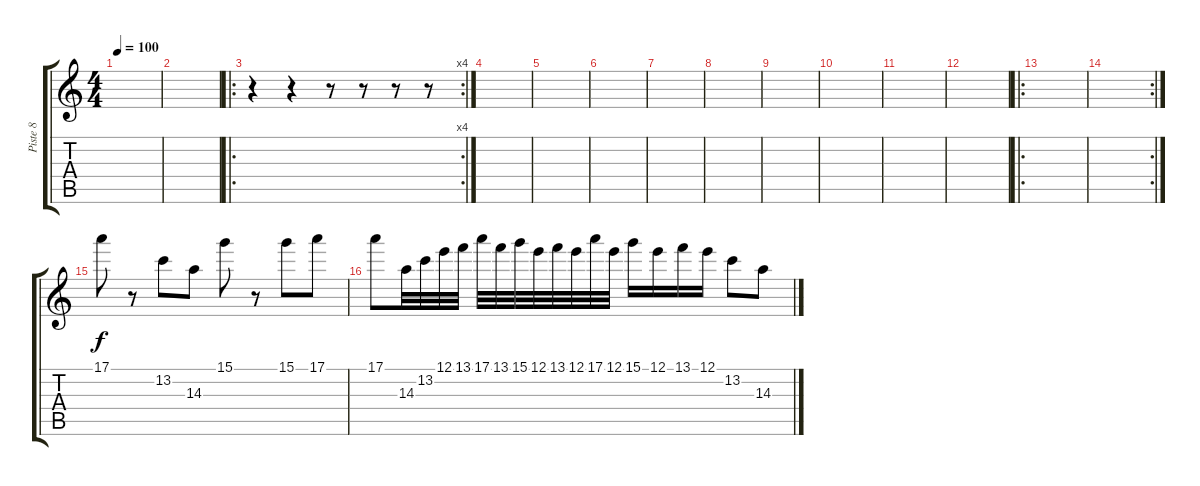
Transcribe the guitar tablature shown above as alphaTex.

\track ("Piste 8" "Piste 8") {instrument overdrivenguitar}
\staff {score tabs}
\tuning (E4 B3 G3 D3 A2 E2) {hide}
\ts (4 4)
\tempo 100
\clef g2
\ks c
|
|
\ro
\rc 4
r.4 r.4 r.8 r.8 r.8 r.8 |
|
|
|
|
|
|
|
|
|
\ro
|
\rc 2
|
17.1.8 r.8 13.2.8 14.3.8 15.1.8 r.8 15.1.8 17.1.8 |
17.1.8 14.3.32 13.2.32 12.1.32 13.1.32 17.1.32 13.1.32 15.1.32 12.1.32 13.1.32 12.1.32 17.1.32 12.1.32 15.1.16 12.1.16 13.1.16 12.1.16 13.2.8 14.3.8
